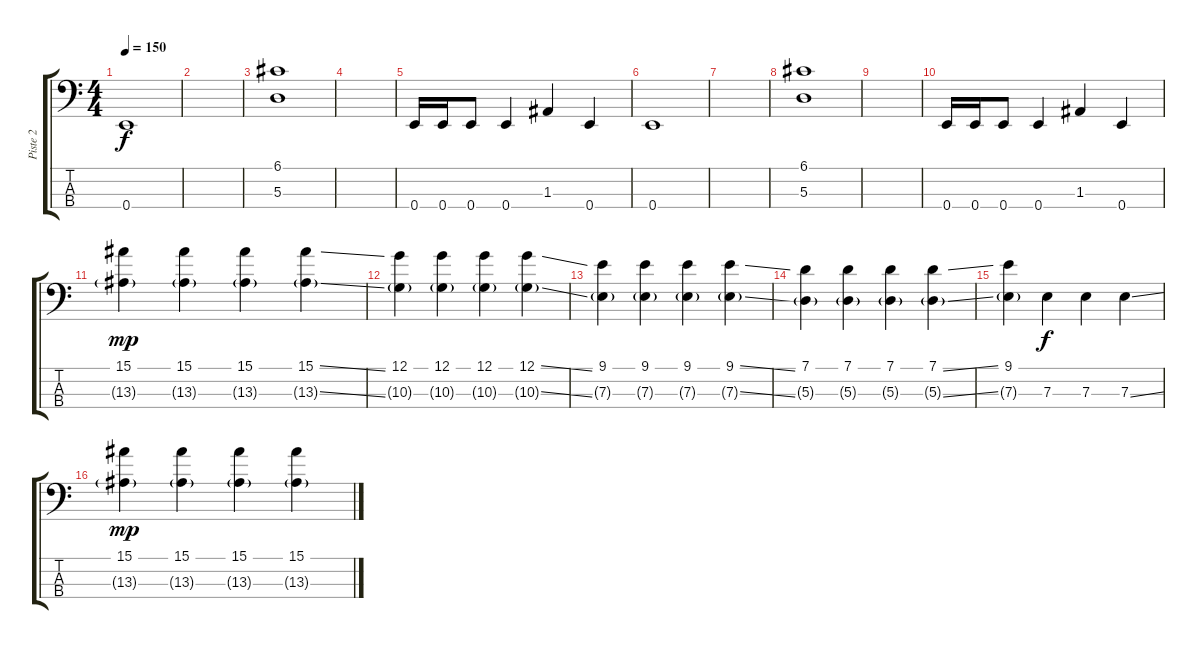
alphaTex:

\track ("Piste 2" "Piste 2") {instrument slapbass1}
\staff {score tabs}
\tuning (G2 D2 A1 E1) {hide}
\ts (4 4)
\tempo 150
\clef f4
\ks c
0.4.1{dy f instrument slapbass1} |
|
(6.1 5.3).1 |
|
0.4.16 0.4.16 0.4.8 0.4.4 1.3.4 0.4.4 |
0.4.1 |
|
(6.1 5.3).1 |
|
0.4.16 0.4.16 0.4.8 0.4.4 1.3.4 0.4.4 |
(15.1 13.3{g}).4{dy mp} (15.1 13.3{g}).4 (15.1 13.3{g}).4 (15.1{ss} 13.3{ss g}).4 |
(12.1 10.3{g}).4 (12.1 10.3{g}).4 (12.1 10.3{g}).4 (12.1{ss} 10.3{ss g}).4 |
(9.1 7.3{g}).4 (9.1 7.3{g}).4 (9.1 7.3{g}).4 (9.1{ss} 7.3{ss g}).4 |
(7.1 5.3{g}).4 (7.1 5.3{g}).4 (7.1 5.3{g}).4 (7.1{ss} 5.3{ss g}).4 |
(9.1 7.3{g}).4 7.3.4{dy f} 7.3.4 7.3{ss}.4 |
(15.1 13.3{g}).4{dy mp} (15.1 13.3{g}).4 (15.1 13.3{g}).4 (15.1{ss} 13.3{ss g}).4
